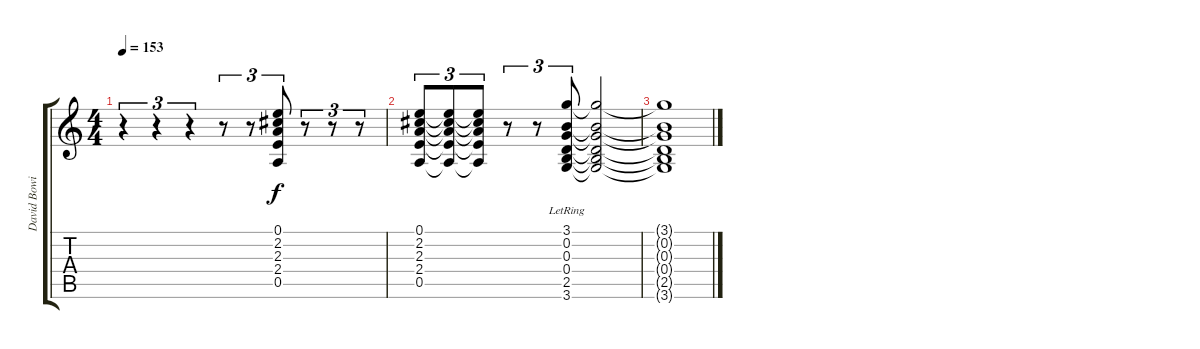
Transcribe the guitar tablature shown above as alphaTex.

\track ("David Bowie - 12 String" "David Bowi") {instrument acousticguitarsteel}
\staff {score tabs}
\tuning (E4 B3 G3 D3 A2 E2) {hide}
\ts (4 4)
\tempo 153
\clef g2
\ks c
r.4{tu (3 2) dy f} r.4{tu (3 2)} r.4{tu (3 2)} r.8{tu (3 2)} r.8{tu (3 2)} (0.1 2.2 2.3 2.4 0.5).8{tu (3 2)} r.8{tu (3 2)} r.8{tu (3 2)} r.8{tu (3 2)} |
(0.1 2.2 2.3 2.4 0.5).8{tu (3 2)} (0.1{t} 2.2{t} 2.3{t} 2.4{t} 0.5{t}).8{tu (3 2)} (0.1{t} 2.2{t} 2.3{t} 2.4{t} 0.5{t}).8{tu (3 2)} r.8{tu (3 2)} r.8{tu (3 2)} (3.1{lr} 0.2{lr} 0.3{lr} 0.4{lr} 2.5{lr} 3.6{lr}).8{tu (3 2)} (3.1{t} 0.2{t} 0.3{t} 0.4{t} 2.5{t} 3.6{t}).2 |
(3.1{t} 0.2{t} 0.3{t} 0.4{t} 2.5{t} 3.6{t}).1
